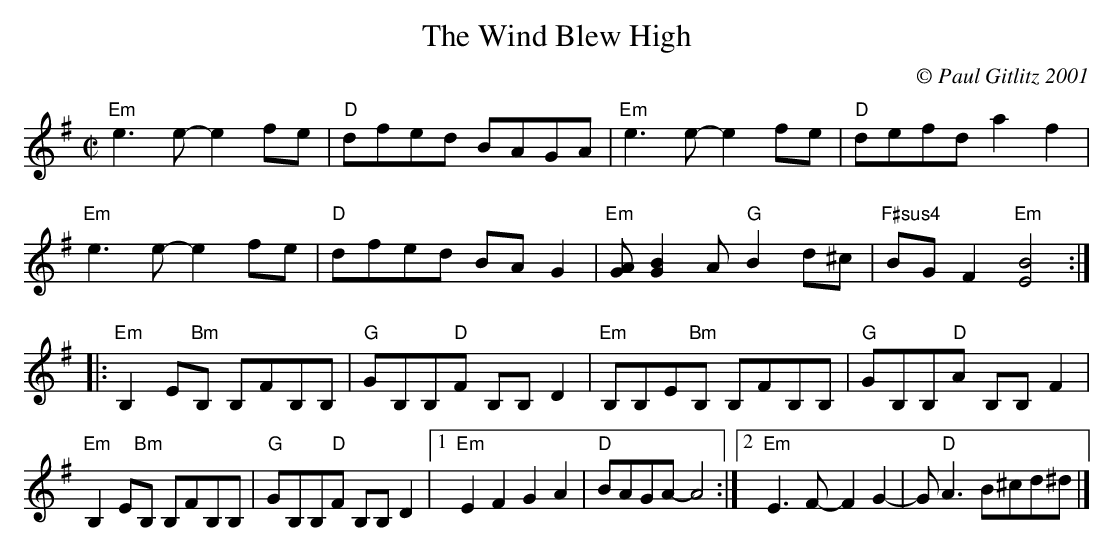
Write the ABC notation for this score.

X:1
T:Wind Blew High, The
M:C|
L:1/8
C:© Paul Gitlitz 2001
K:Em
"Em"e3e- e2fe|"D"dfed BAGA|"Em"e3e- e2fe|"D"defd a2f2|!
"Em"e3e- e2fe|"D"dfed BA G2|"Em"[GA] [G2B2]A "G"B2d^c|"F#sus4"BG F2"Em"[E4B4]:|!
|:"Em"B,2E"Bm"B, B,FB,B,|"G"GB,B,"D"F B,B, D2|"Em"B,B,E"Bm"B,  B,FB,B,|"G"GB,B,"D"A B,B, F2|!
"Em"B,2E"Bm"B, B,FB,B,|"G"GB,B,"D"F B,B, D2|[1"Em"E2F2G2A2|"D"BAGA- A4:|2"Em" E3F-F2G2-|G"D"A3 B^cd^d|]
